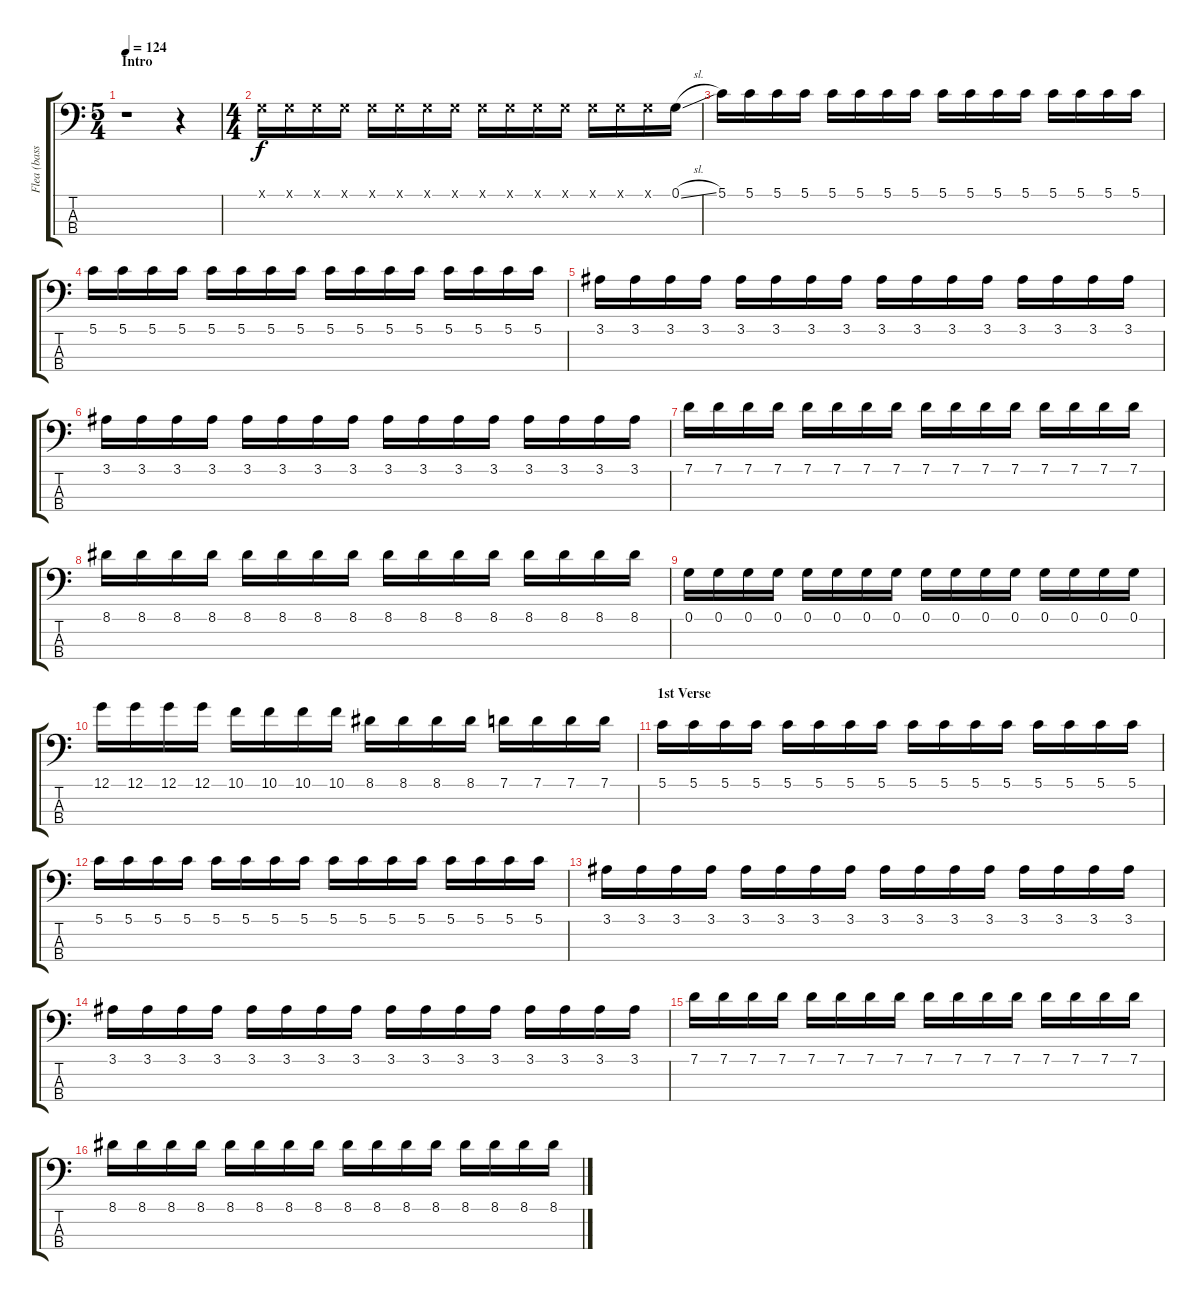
\track ("Flea (bass)" "Flea (bass") {instrument electricbasspick}
\staff {score tabs}
\tuning (G2 D2 A1 E1) {hide}
\ts (5 4)
\section ("" "Intro")
\tempo 124
\tempo 110
\tempo 124
\clef f4
\ks c
r.1{dy f instrument electricbasspick} r.4 |
\ts (4 4)
0.1{x}.16 0.1{x}.16 0.1{x}.16 0.1{x}.16 0.1{x}.16 0.1{x}.16 0.1{x}.16 0.1{x}.16 0.1{x}.16 0.1{x}.16 0.1{x}.16 0.1{x}.16 0.1{x}.16 0.1{x}.16 0.1{x}.16 0.1{sl}.16 |
5.1.16 5.1.16 5.1.16 5.1.16 5.1.16 5.1.16 5.1.16 5.1.16 5.1.16 5.1.16 5.1.16 5.1.16 5.1.16 5.1.16 5.1.16 5.1.16 |
5.1.16 5.1.16 5.1.16 5.1.16 5.1.16 5.1.16 5.1.16 5.1.16 5.1.16 5.1.16 5.1.16 5.1.16 5.1.16 5.1.16 5.1.16 5.1.16 |
3.1.16 3.1.16 3.1.16 3.1.16 3.1.16 3.1.16 3.1.16 3.1.16 3.1.16 3.1.16 3.1.16 3.1.16 3.1.16 3.1.16 3.1.16 3.1.16 |
3.1.16 3.1.16 3.1.16 3.1.16 3.1.16 3.1.16 3.1.16 3.1.16 3.1.16 3.1.16 3.1.16 3.1.16 3.1.16 3.1.16 3.1.16 3.1.16 |
7.1.16 7.1.16 7.1.16 7.1.16 7.1.16 7.1.16 7.1.16 7.1.16 7.1.16 7.1.16 7.1.16 7.1.16 7.1.16 7.1.16 7.1.16 7.1.16 |
8.1.16 8.1.16 8.1.16 8.1.16 8.1.16 8.1.16 8.1.16 8.1.16 8.1.16 8.1.16 8.1.16 8.1.16 8.1.16 8.1.16 8.1.16 8.1.16 |
0.1.16 0.1.16 0.1.16 0.1.16 0.1.16 0.1.16 0.1.16 0.1.16 0.1.16 0.1.16 0.1.16 0.1.16 0.1.16 0.1.16 0.1.16 0.1.16 |
12.1.16 12.1.16 12.1.16 12.1.16 10.1.16 10.1.16 10.1.16 10.1.16 8.1.16 8.1.16 8.1.16 8.1.16 7.1.16 7.1.16 7.1.16 7.1.16 |
\section ("" "1st Verse")
5.1.16 5.1.16 5.1.16 5.1.16 5.1.16 5.1.16 5.1.16 5.1.16 5.1.16 5.1.16 5.1.16 5.1.16 5.1.16 5.1.16 5.1.16 5.1.16 |
5.1.16 5.1.16 5.1.16 5.1.16 5.1.16 5.1.16 5.1.16 5.1.16 5.1.16 5.1.16 5.1.16 5.1.16 5.1.16 5.1.16 5.1.16 5.1.16 |
3.1.16 3.1.16 3.1.16 3.1.16 3.1.16 3.1.16 3.1.16 3.1.16 3.1.16 3.1.16 3.1.16 3.1.16 3.1.16 3.1.16 3.1.16 3.1.16 |
3.1.16 3.1.16 3.1.16 3.1.16 3.1.16 3.1.16 3.1.16 3.1.16 3.1.16 3.1.16 3.1.16 3.1.16 3.1.16 3.1.16 3.1.16 3.1.16 |
7.1.16 7.1.16 7.1.16 7.1.16 7.1.16 7.1.16 7.1.16 7.1.16 7.1.16 7.1.16 7.1.16 7.1.16 7.1.16 7.1.16 7.1.16 7.1.16 |
8.1.16 8.1.16 8.1.16 8.1.16 8.1.16 8.1.16 8.1.16 8.1.16 8.1.16 8.1.16 8.1.16 8.1.16 8.1.16 8.1.16 8.1.16 8.1.16
